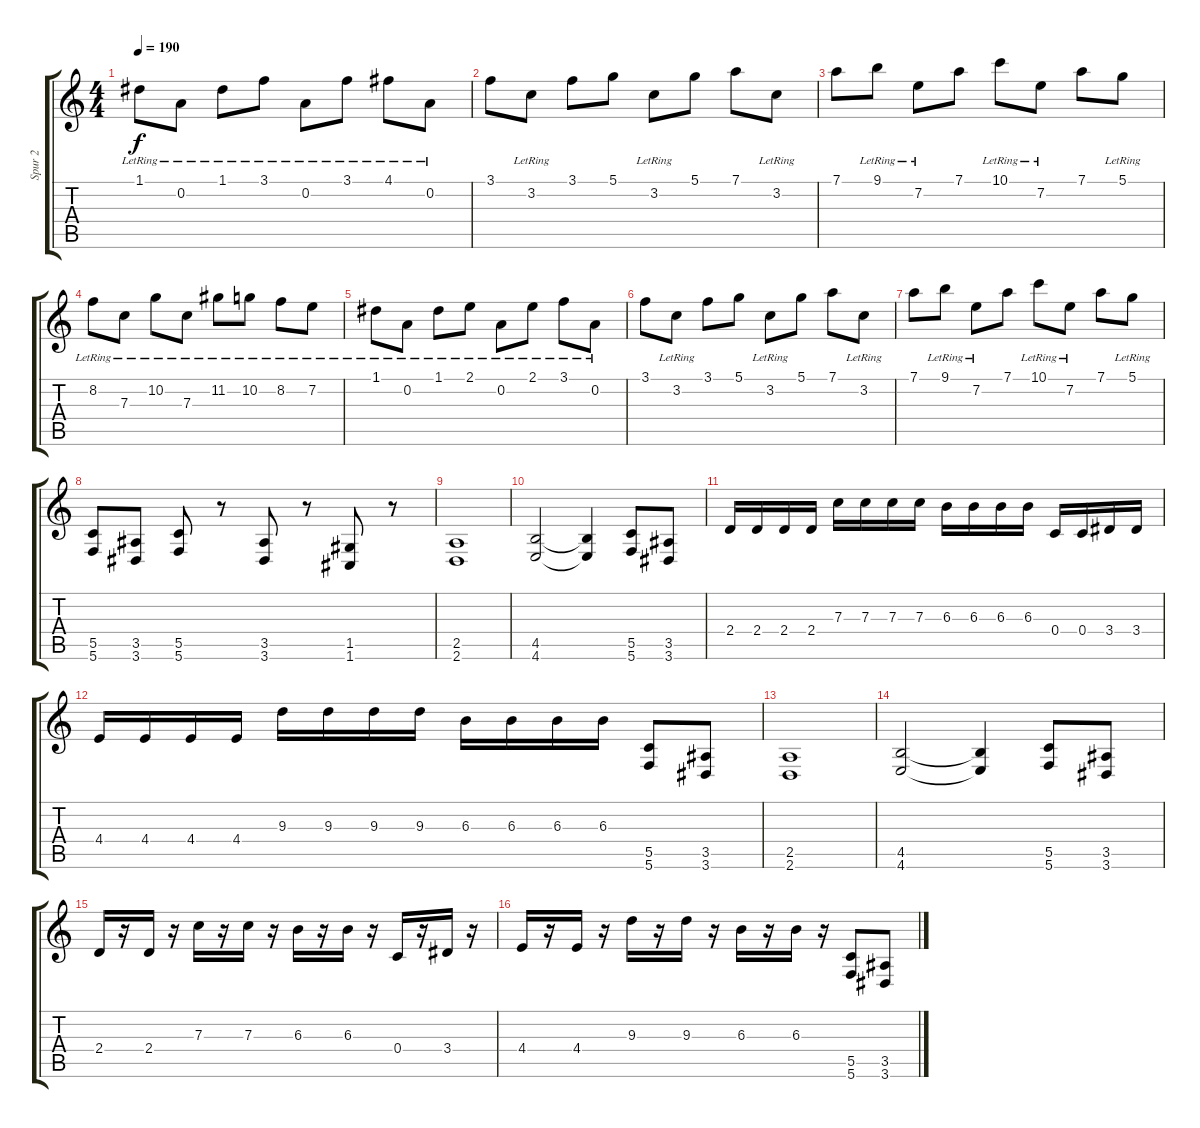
\track ("Spur 2" "Spur 2") {instrument electricguitarclean}
\staff {score tabs}
\tuning (D4 A3 F3 C3 G2 C2) {hide}
\ts (4 4)
\tempo 190
\clef g2
\ks c
1.1{lr}.8{dy f instrument electricguitarclean} 0.2{lr}.8 1.1{lr}.8 3.1{lr}.8 0.2{lr}.8 3.1{lr}.8 4.1{lr}.8 0.2{lr}.8 |
3.1.8 3.2{lr}.8 3.1.8 5.1.8 3.2{lr}.8 5.1.8 7.1.8 3.2{lr}.8 |
7.1.8 9.1{lr}.8 7.2{lr}.8 7.1.8 10.1{lr}.8 7.2{lr}.8 7.1.8 5.1{lr}.8 |
8.2{lr}.8 7.3{lr}.8 10.2{lr}.8 7.3{lr}.8 11.2{lr}.8 10.2{lr}.8 8.2{lr}.8 7.2{lr}.8 |
1.1{lr}.8 0.2{lr}.8 1.1{lr}.8 2.1{lr}.8 0.2{lr}.8 2.1{lr}.8 3.1{lr}.8 0.2{lr}.8 |
3.1.8 3.2{lr}.8 3.1.8 5.1.8 3.2{lr}.8 5.1.8 7.1.8 3.2{lr}.8 |
7.1.8 9.1{lr}.8 7.2{lr}.8 7.1.8 10.1{lr}.8 7.2{lr}.8 7.1.8 5.1{lr}.8 |
(5.5 5.6).8{instrument distortionguitar} (3.5 3.6).8 (5.5 5.6).8 r.8 (3.5 3.6).8 r.8 (1.5 1.6).8 r.8 |
(2.5 2.6).1 |
(4.5 4.6).2 (4.5{t} 4.6{t}).4 (5.5 5.6).8 (3.5 3.6).8 |
2.4.16 2.4.16 2.4.16 2.4.16 7.3.16 7.3.16 7.3.16 7.3.16 6.3.16 6.3.16 6.3.16 6.3.16 0.4.16 0.4.16 3.4.16 3.4.16 |
4.4.16 4.4.16 4.4.16 4.4.16 9.3.16 9.3.16 9.3.16 9.3.16 6.3.16 6.3.16 6.3.16 6.3.16 (5.5 5.6).8 (3.5 3.6).8 |
(2.5 2.6).1 |
(4.5 4.6).2 (4.5{t} 4.6{t}).4 (5.5 5.6).8 (3.5 3.6).8 |
2.4.16 r.16 2.4.16 r.16 7.3.16 r.16 7.3.16 r.16 6.3.16 r.16 6.3.16 r.16 0.4.16 r.16 3.4.16 r.16 |
4.4.16 r.16 4.4.16 r.16 9.3.16 r.16 9.3.16 r.16 6.3.16 r.16 6.3.16 r.16 (5.5 5.6).8 (3.5 3.6).8
